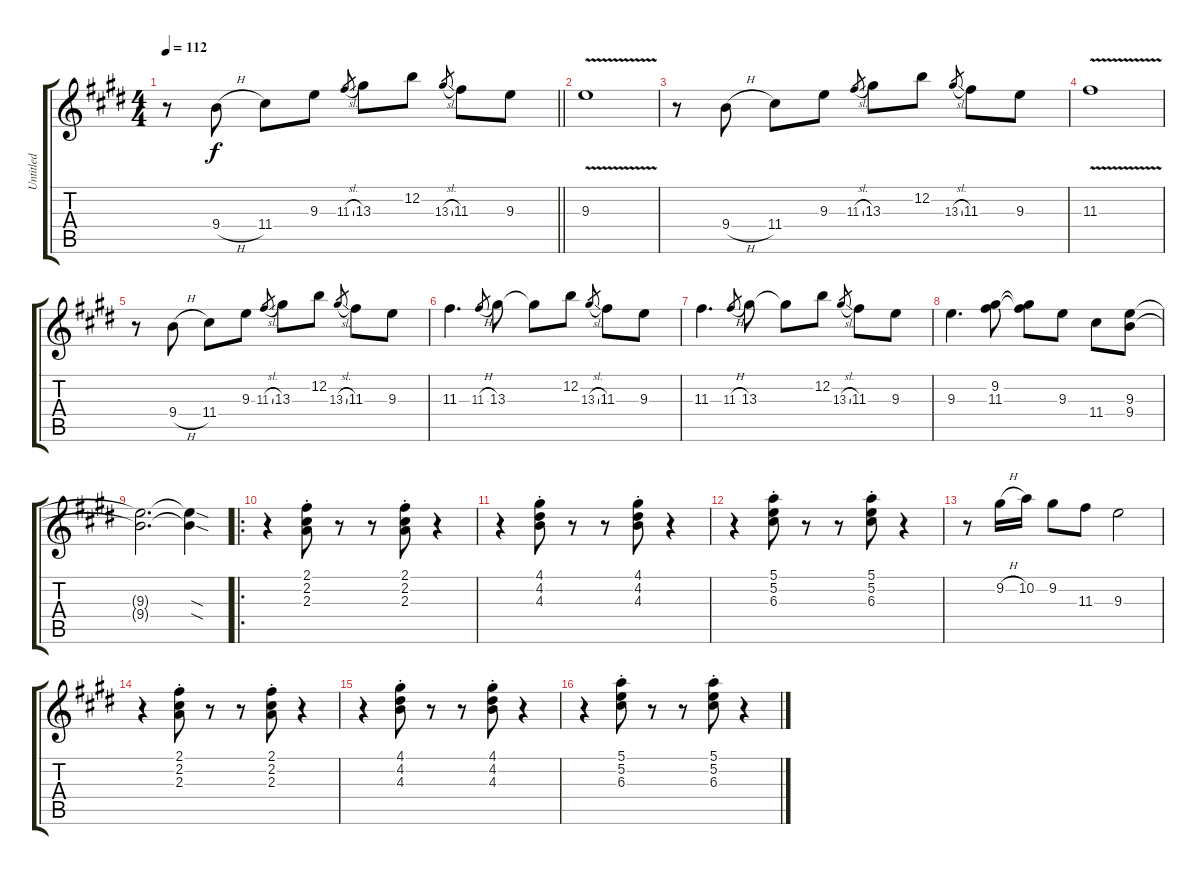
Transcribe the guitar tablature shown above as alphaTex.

\track ("Untitled" "Untitled") {instrument distortionguitar}
\staff {score tabs}
\tuning (E4 B3 G3 D3 A2 E2) {hide}
\ts (4 4)
\tempo 112
\clef g2
\barLineRight lightlight
\ks e
r.8{dy f instrument distortionguitar} 9.4{h}.8 11.4.8 9.3.8 11.3{sl}.8{gr} 13.3.8 12.2.8 13.3{sl}.8{gr} 11.3.8 9.3.8 |
\ks c#minor
9.3{v}.1 |
r.8 9.4{h}.8 11.4.8 9.3.8 11.3{sl}.8{gr} 13.3.8 12.2.8 13.3{sl}.8{gr} 11.3.8 9.3.8 |
\ks e
11.3{v}.1 |
\ks c#minor
r.8 9.4{h}.8 11.4.8 9.3.8 11.3{sl}.8{gr} 13.3.8 12.2.8 13.3{sl}.8{gr} 11.3.8 9.3.8 |
11.3.4{d} 11.3{h}.8{gr} 13.3.8 13.3{t}.8 12.2.8 13.3{sl}.8{gr} 11.3.8 9.3.8 |
\ks e
11.3.4{d} 11.3{h}.8{gr} 13.3.8 13.3{t}.8 12.2.8 13.3{sl}.8{gr} 11.3.8 9.3.8 |
\ks c#minor
9.3.4{d} (9.2 11.3).8 (9.2{t} 11.3{t}).8 9.3.8 11.4.8 (9.3 9.4).8 |
(9.3{t} 9.4{t}).2{d} (9.3{sod t} 9.4{sod t}).4 |
\ro
\ks e
r.4 (2.1{st} 2.2{st} 2.3{st}).8 r.8 r.8 (2.1{st} 2.2{st} 2.3{st}).8 r.4 |
\ks c#minor
r.4 (4.1{st} 4.2{st} 4.3{st}).8 r.8 r.8 (4.1{st} 4.2{st} 4.3{st}).8 r.4 |
r.4 (5.1{st} 5.2{st} 6.3{st}).8 r.8 r.8 (5.1{st} 5.2{st} 6.3{st}).8 r.4 |
\ks e
r.8 9.2{h}.16 10.2.16 9.2.8 11.3.8 9.3.2 |
\ks c#minor
r.4 (2.1{st} 2.2{st} 2.3{st}).8 r.8 r.8 (2.1{st} 2.2{st} 2.3{st}).8 r.4 |
r.4 (4.1{st} 4.2{st} 4.3{st}).8 r.8 r.8 (4.1{st} 4.2{st} 4.3{st}).8 r.4 |
\ks e
r.4 (5.1{st} 5.2{st} 6.3{st}).8 r.8 r.8 (5.1{st} 5.2{st} 6.3{st}).8 r.4
